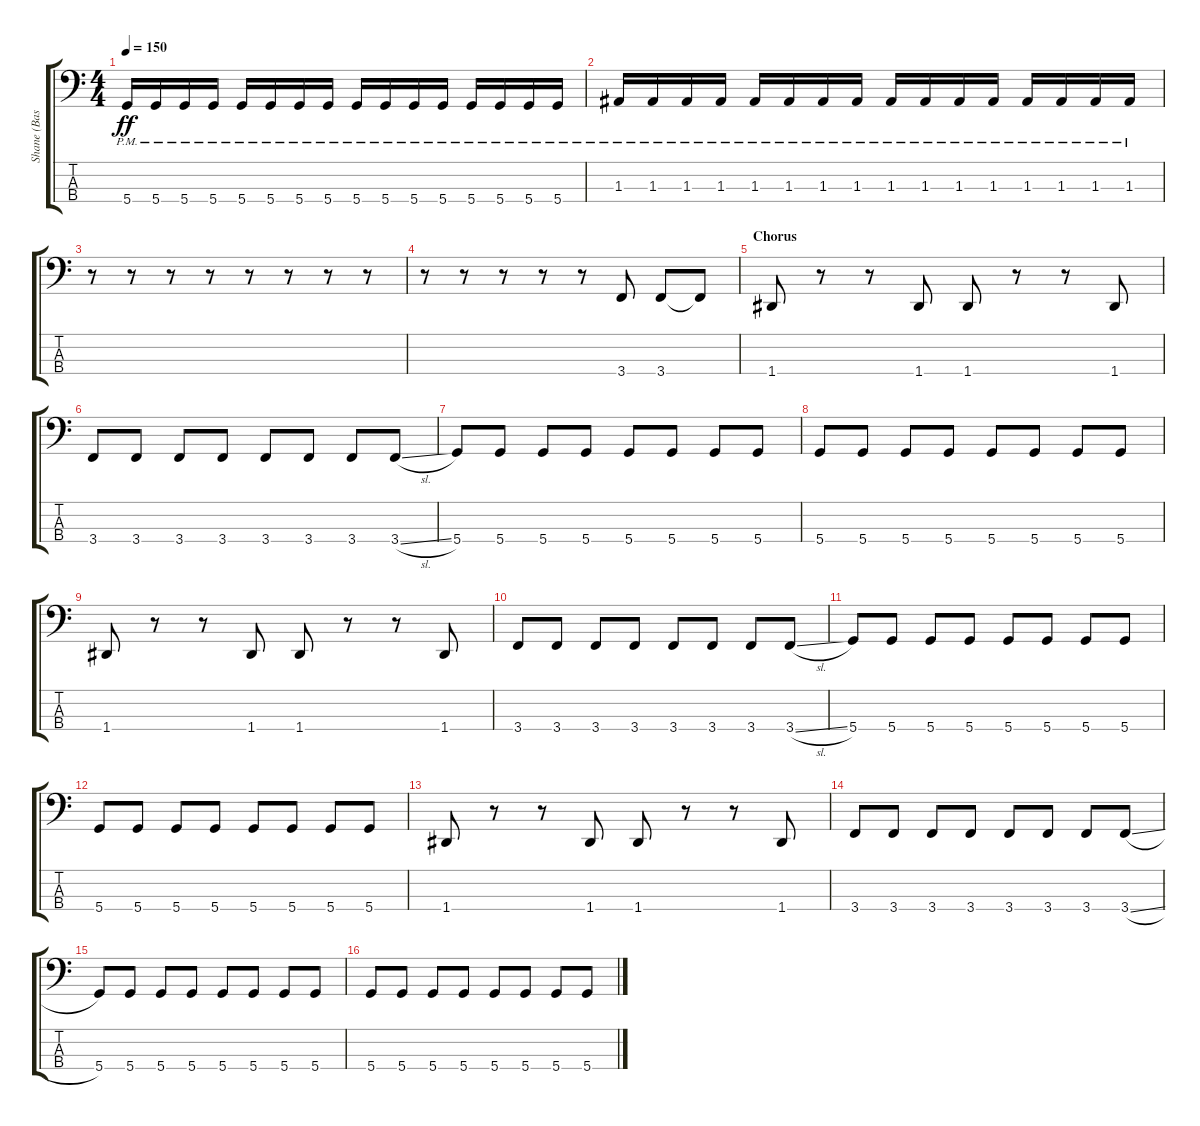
\track ("Shane (Bass)" "Shane (Bas") {instrument electricbassfinger}
\staff {score tabs}
\tuning (G2 D2 A1 D1) {hide}
\ts (4 4)
\tempo 150
\clef f4
\ks c
5.4{pm}.16{dy ff} 5.4{pm}.16 5.4{pm}.16 5.4{pm}.16 5.4{pm}.16 5.4{pm}.16 5.4{pm}.16 5.4{pm}.16 5.4{pm}.16 5.4{pm}.16 5.4{pm}.16 5.4{pm}.16 5.4{pm}.16 5.4{pm}.16 5.4{pm}.16 5.4{pm}.16 |
1.3{pm}.16 1.3{pm}.16 1.3{pm}.16 1.3{pm}.16 1.3{pm}.16 1.3{pm}.16 1.3{pm}.16 1.3{pm}.16 1.3{pm}.16 1.3{pm}.16 1.3{pm}.16 1.3{pm}.16 1.3{pm}.16 1.3{pm}.16 1.3{pm}.16 1.3{pm}.16 |
r.8 r.8 r.8 r.8 r.8 r.8 r.8 r.8 |
r.8 r.8 r.8 r.8 r.8 3.4.8 3.4.8 3.4{t}.8 |
\section ("" "Chorus")
1.4.8 r.8 r.8 1.4.8 1.4.8 r.8 r.8 1.4.8 |
3.4.8 3.4.8 3.4.8 3.4.8 3.4.8 3.4.8 3.4.8 3.4{sl}.8 |
5.4.8 5.4.8 5.4.8 5.4.8 5.4.8 5.4.8 5.4.8 5.4.8 |
5.4.8 5.4.8 5.4.8 5.4.8 5.4.8 5.4.8 5.4.8 5.4.8 |
1.4.8 r.8 r.8 1.4.8 1.4.8 r.8 r.8 1.4.8 |
3.4.8 3.4.8 3.4.8 3.4.8 3.4.8 3.4.8 3.4.8 3.4{sl}.8 |
5.4.8 5.4.8 5.4.8 5.4.8 5.4.8 5.4.8 5.4.8 5.4.8 |
5.4.8 5.4.8 5.4.8 5.4.8 5.4.8 5.4.8 5.4.8 5.4.8 |
1.4.8 r.8 r.8 1.4.8 1.4.8 r.8 r.8 1.4.8 |
3.4.8 3.4.8 3.4.8 3.4.8 3.4.8 3.4.8 3.4.8 3.4{sl}.8 |
5.4.8 5.4.8 5.4.8 5.4.8 5.4.8 5.4.8 5.4.8 5.4.8 |
5.4.8 5.4.8 5.4.8 5.4.8 5.4.8 5.4.8 5.4.8 5.4.8
